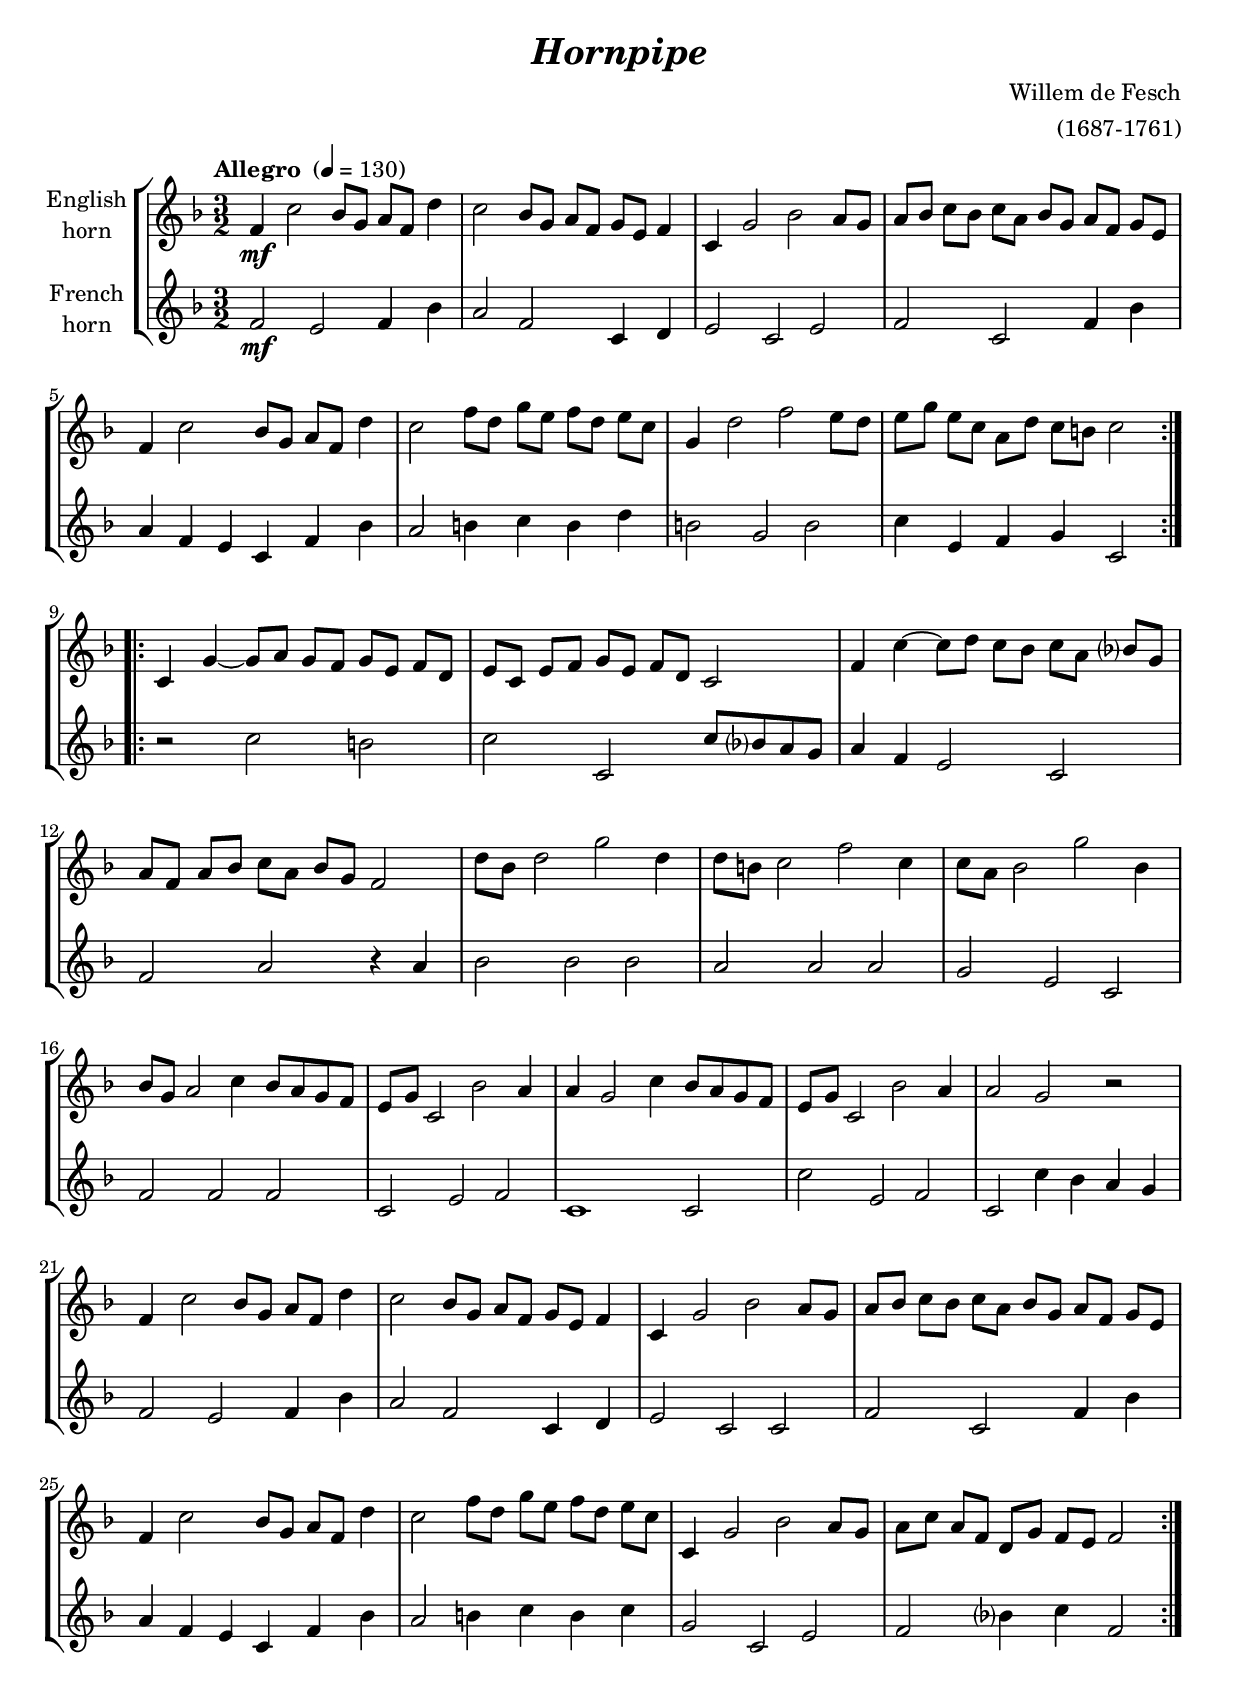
\version "2.24.0"
\include "deutsch.ly"

#(set-global-staff-size 20)

\header {
  title     = \markup \bold \italic "Hornpipe"
  composer  = "Willem de Fesch"
  arranger  = "(1687-1761)"
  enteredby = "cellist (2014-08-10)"
}

voiceconsts = {
  \key c \major
  \time 3/2
  \tempo "Allegro " 4=130
  %\numericTimeSignature
  \compressEmptyMeasures
  %\tupletSpan 4
  % Set default beaming for all staves
  \set Timing.beamExceptions = #'()
  \set Timing.baseMoment     = #(ly:make-moment 1/4)
  \set Timing.beatStructure  = 1,1,1,1,1,1
}

mihi = "english horn"
milo = "french horn"
%mihi = "bright acoustic"
%milo = "acoustic bass"

\version "2.24.0"
va = \relative c'' {
   \voiceconsts

   \repeat volta 2 {
     c4\mf g'2 f8 d e c a'4
     g2 f8 d e c d h c4
     g d'2 f e8 d
     e f g f g e f d e c d h

     c4 g'2 f8 d e c a'4
     g2 c8 a d h c a h g
     d4 a'2 c h8 a
     h d h g e a g fis g2
   }

   \repeat volta 2 {
     g,4 d'~ d8 e d c d h c a
     h g h c d h c a g2
     c4 g'~ g8 a g f g e f? d
     e c e f g e f d c2

     a'8 f a2 d a4
     a8 fis g2 c g4
     g8 e f2 d' f,4
     f8 d e2 g4 f8[ e d c]

     h d g,2 f' e4
     e d2 g4 f8[ e d c]
     h d g,2 f' e4
     e2 d r

     c4 g'2 f8 d e c a'4
     g2 f8 d e c d h c4
     g d'2 f e8 d
     e f g f g e f d e c d h

     c4 g'2 f8 d e c a'4
     g2 c8 a d h c a h g
     g,4 d'2 f e8 d
     e g e c a d c h c2
   }
}

\version "2.24.0"
vb = \relative c' {
   \voiceconsts

   \repeat volta 2 {
     c2\mf h c4 f
     e2 c g4 a
     h2 g h
     c g c4 f

     e c h g c f
     e2 fis4 g fis a
     fis2 d fis
     g4 h, c d g,2
   }

   \repeat volta 2 {
     r g' fis
     g g, g'8[ f? e d]
     e4 c h2 g
     c e r4 e

     f2 f f
     e e e
     d h g
     c c c

     g h c
     g1 g2
     g' h, c
     g g'4 f e d

     c2 h c4 f
     e2 c g4 a
     h2 g g
     c g c4 f

     e c h g c f
     e2 fis4 g fis g
     d2 g, h
     c f?4 g c,2
   }
}


music = \new StaffGroup <<
      \new Staff {
        \transposition f
        \set Staff.midiInstrument = \mihi
        \set Staff.instrumentName = \markup \center-column { "English" "horn" }
        \transpose d g, { \va }
      }

      \new Staff {
        \transposition f
        \set Staff.midiInstrument = \milo
        \set Staff.instrumentName = \markup \center-column { "French" "horn" }
        \transpose d g { \vb }
      }
>>

\book {
  \score {
   \music
    \layout {}
  }

  \score {
    \unfoldRepeats \music

    \midi {
      \context {
        \Score
      }
    }
  }
}
